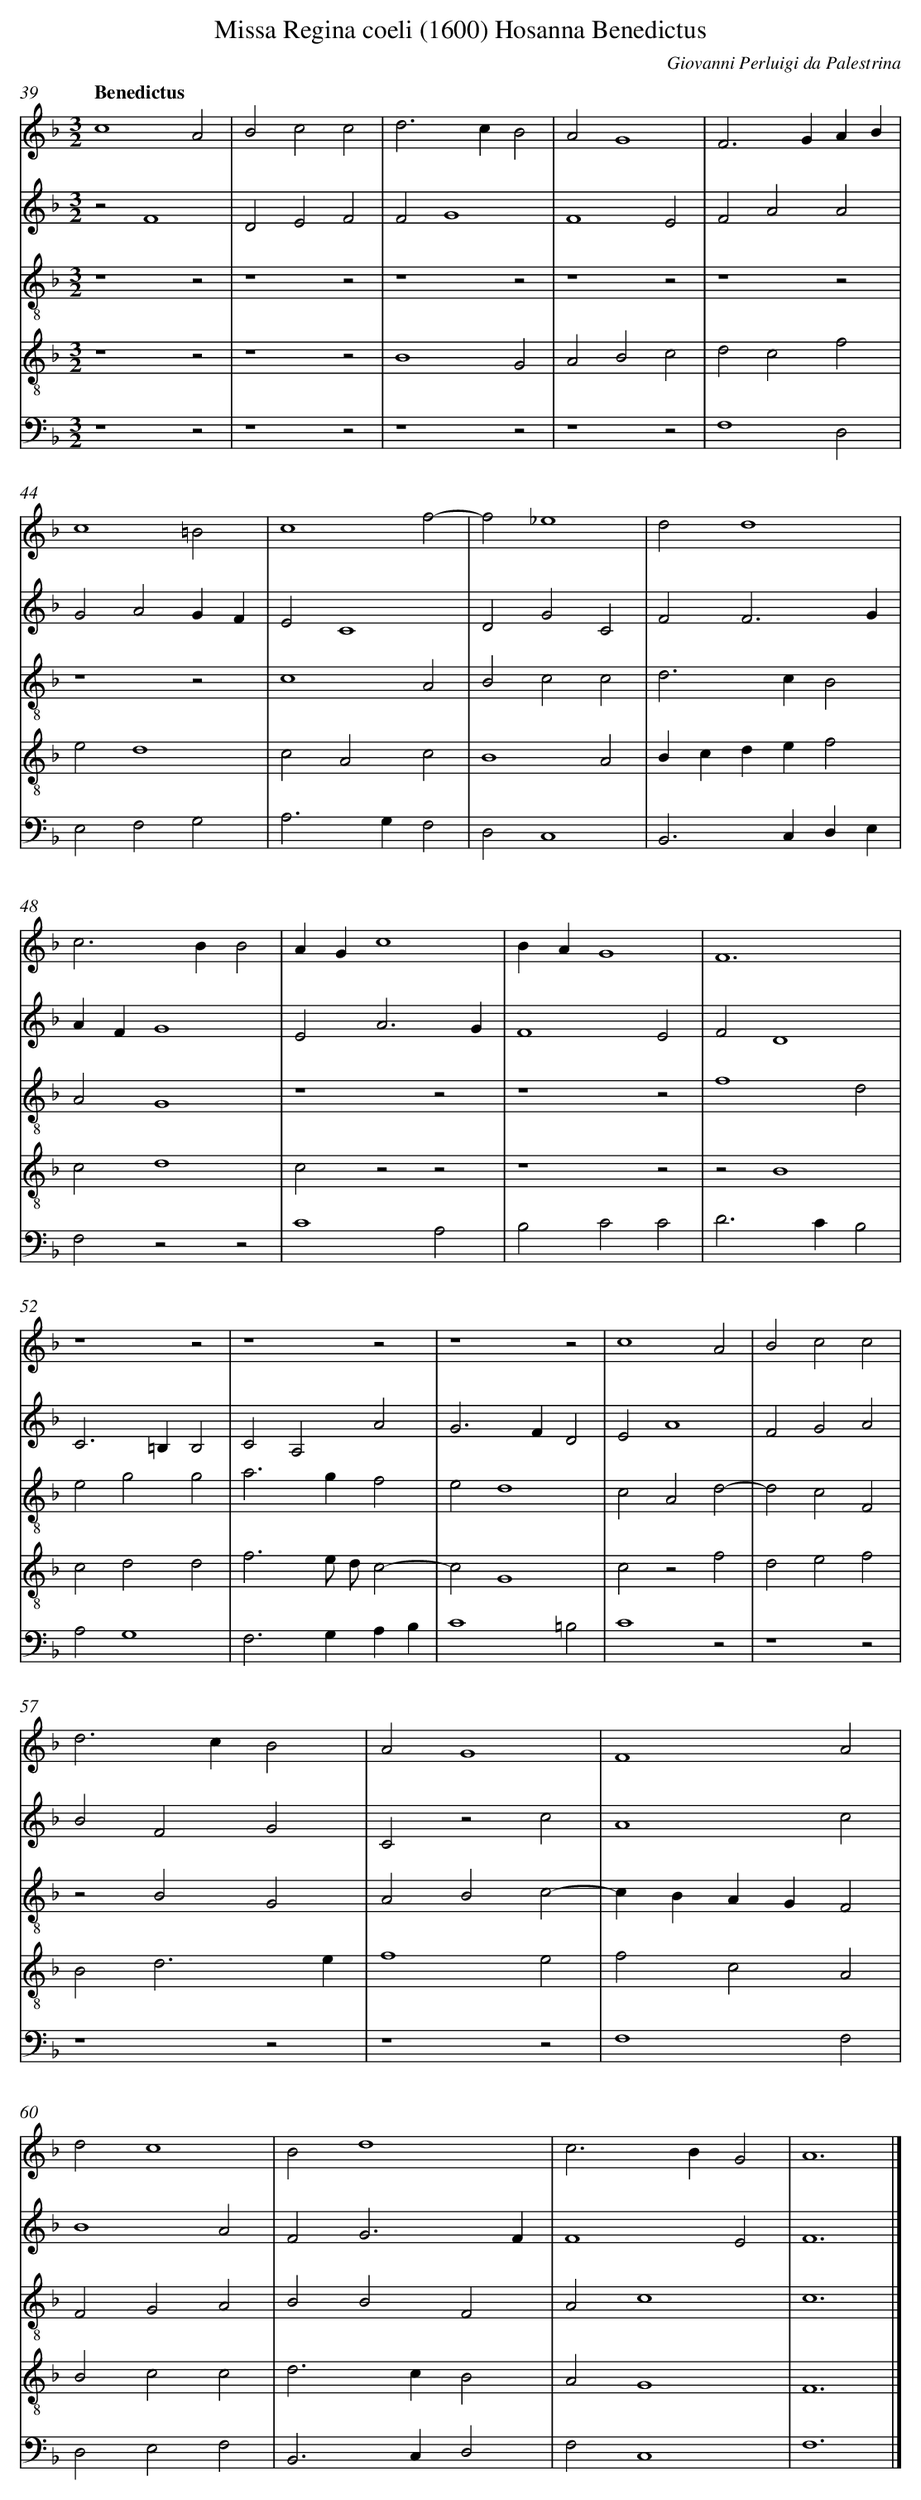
X:1
T: Missa Regina coeli (1600) Hosanna Benedictus
C: Giovanni Perluigi da Palestrina
L: 1/4
M: 3/2
Q: "Benedictus"
V: 1 clef=treble
V: 2 clef=treble
V: 3 clef=treble-8
V: 4 clef=treble-8
V: 5 clef=bass
K: F
[V:1] c4A2 |
[V:2] z2F4 |
[V:3] z4z2 |
[V:4] z4z2 |
[V:5] z4z2 |
[V:1] B2c2c2 |
[V:2] D2E2F2 |
[V:3] z4z2 |
[V:4] z4z2 |
[V:5] z4z2 |
[V:1] d2>c2B2 |
[V:2] F2G4 |
[V:3] z4z2 |
[V:4] B4G2 |
[V:5] z4z2 |
[V:1] A2G4 |
[V:2] F4E2 |
[V:3] z4z2 |
[V:4] A2B2c2 |
[V:5] z4z2 |
[V:1] F2>G2AB |
[V:2] F2A2A2 |
[V:3] z4z2 |
[V:4] d2c2f2 |
[V:5] F,4D,2 |
[V:1] c4=B2 |
[V:2] G2A2GF |
[V:3] z4z2 |
[V:4] e2d4 |
[V:5] E,2F,2G,2 |
[V:1] c4f2- |
[V:2] E2C4 |
[V:3] c4A2 |
[V:4] c2A2c2 |
[V:5] A,2>G,2F,2 |
[V:1] f2_e4 |
[V:2] D2G2C2 |
[V:3] B2c2c2 |
[V:4] B4A2 |
[V:5] D,2C,4 |
[V:1] d2d4 |
[V:2] F2F3G |
[V:3] d2>c2B2 |
[V:4] Bcdef2 |
[V:5] B,,2>C,2D,E, |
[V:1] c2>B2B2 |
[V:2] AFG4 |
[V:3] A2G4 |
[V:4] c2d4 |
[V:5] F,2z2z2 |
[V:1] AGc4 |
[V:2] E2A3G |
[V:3] z4z2 |
[V:4] c2z2z2 |
[V:5] C4A,2 |
[V:1] BAG4 |
[V:2] F4E2 |
[V:3] z4z2 |
[V:4] z4z2 |
[V:5] B,2C2C2 |
[V:1] F6 |
[V:2] F2D4 |
[V:3] f4d2 |
[V:4] z2B4 |
[V:5] D2>C2B,2 |
[V:1] z4z2 |
[V:2] C2>=B,2B,2 |
[V:3] e2g2g2 |
[V:4] c2d2d2 |
[V:5] A,2G,4 |
[V:1] z4z2 |
[V:2] C2A,2A2 |
[V:3] a2>g2f2 |
[V:4] f3e/ d/c2- |
[V:5] F,2>G,2A,B, |
[V:1] z4z2 |
[V:2] G2>F2D2 |
[V:3] e2d4 |
[V:4] c2G4 |
[V:5] C4=B,2 |
[V:1] c4A2 |
[V:2] E2A4 |
[V:3] c2A2d2- |
[V:4] c2z2f2 |
[V:5] C4z2 |
[V:1] B2c2c2 |
[V:2] F2G2A2 |
[V:3] d2c2F2 |
[V:4] d2e2f2 |
[V:5] z4z2 |
[V:1] d2>c2B2 |
[V:2] B2F2G2 |
[V:3] z2B2G2 |
[V:4] B2d3e |
[V:5] z4z2 |
[V:1] A2G4 |
[V:2] C2z2c2 |
[V:3] A2B2c2- |
[V:4] f4e2 |
[V:5] z4z2 |
[V:1] F4A2 |
[V:2] A4c2 |
[V:3] cBAGF2 |
[V:4] f2c2A2 |
[V:5] F,4F,2 |
[V:1] d2c4 |
[V:2] B4A2 |
[V:3] F2G2A2 |
[V:4] B2c2c2 |
[V:5] D,2E,2F,2 |
[V:1] B2d4 |
[V:2] F2G3F |
[V:3] B2B2F2 |
[V:4] d2>c2B2 |
[V:5] B,,2>C,2D,2 |
[V:1] c2>B2G2 |
[V:2] F4E2 |
[V:3] A2c4 |
[V:4] A2G4 |
[V:5] F,2C,4 |
[V:1] A6 |]
[V:2] F6 |]
[V:3] c6 |]
[V:4] F6 |]
[V:5] F,6 |]
